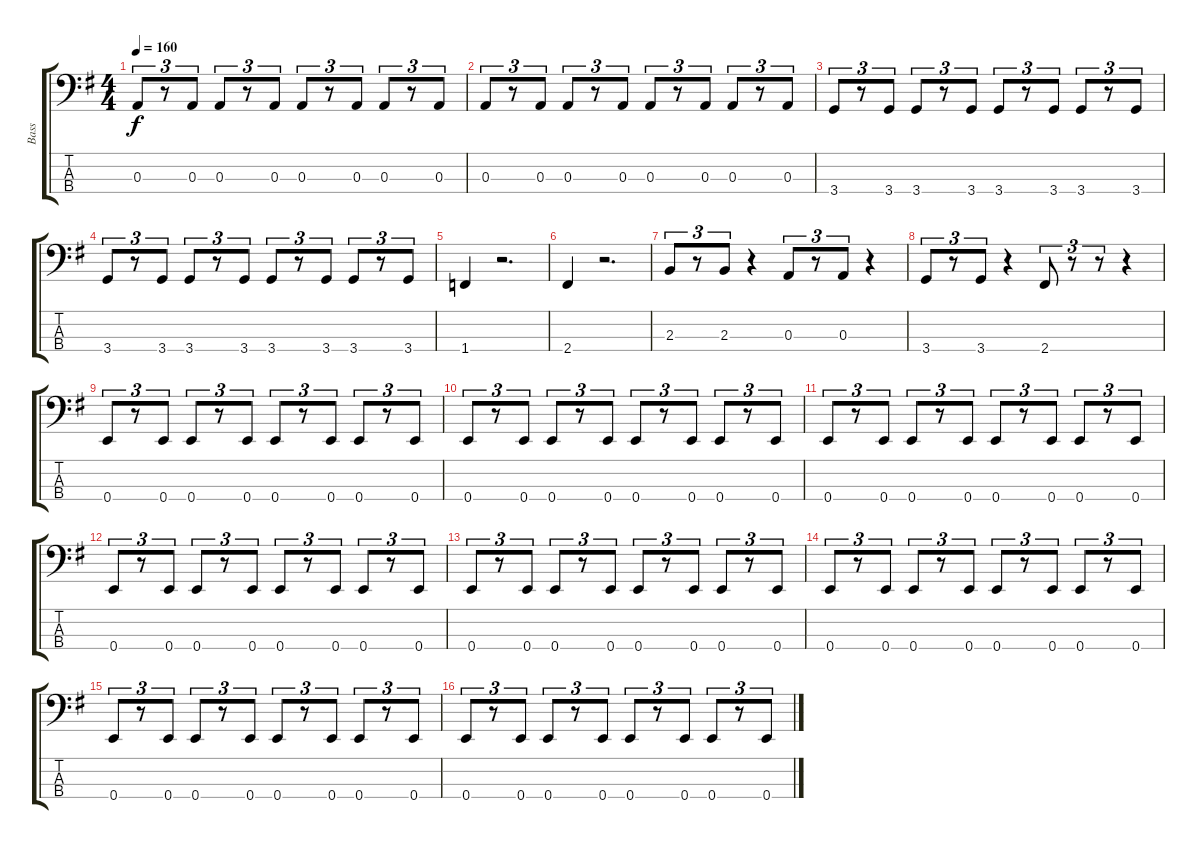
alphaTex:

\track ("Bass" "Bass") {instrument electricbasspick}
\staff {score tabs}
\tuning (G2 D2 A1 E1) {hide}
\ts (4 4)
\tempo 160
\clef f4
\ks g
0.3.8{tu (3 2) dy f} r.8{tu (3 2)} 0.3.8{tu (3 2)} 0.3.8{tu (3 2)} r.8{tu (3 2)} 0.3.8{tu (3 2)} 0.3.8{tu (3 2)} r.8{tu (3 2)} 0.3.8{tu (3 2)} 0.3.8{tu (3 2)} r.8{tu (3 2)} 0.3.8{tu (3 2)} |
0.3.8{tu (3 2)} r.8{tu (3 2)} 0.3.8{tu (3 2)} 0.3.8{tu (3 2)} r.8{tu (3 2)} 0.3.8{tu (3 2)} 0.3.8{tu (3 2)} r.8{tu (3 2)} 0.3.8{tu (3 2)} 0.3.8{tu (3 2)} r.8{tu (3 2)} 0.3.8{tu (3 2)} |
3.4.8{tu (3 2)} r.8{tu (3 2)} 3.4.8{tu (3 2)} 3.4.8{tu (3 2)} r.8{tu (3 2)} 3.4.8{tu (3 2)} 3.4.8{tu (3 2)} r.8{tu (3 2)} 3.4.8{tu (3 2)} 3.4.8{tu (3 2)} r.8{tu (3 2)} 3.4.8{tu (3 2)} |
3.4.8{tu (3 2)} r.8{tu (3 2)} 3.4.8{tu (3 2)} 3.4.8{tu (3 2)} r.8{tu (3 2)} 3.4.8{tu (3 2)} 3.4.8{tu (3 2)} r.8{tu (3 2)} 3.4.8{tu (3 2)} 3.4.8{tu (3 2)} r.8{tu (3 2)} 3.4.8{tu (3 2)} |
1.4.4 r.2{d} |
2.4.4 r.2{d} |
2.3.8{tu (3 2)} r.8{tu (3 2)} 2.3.8{tu (3 2)} r.4 0.3.8{tu (3 2)} r.8{tu (3 2)} 0.3.8{tu (3 2)} r.4 |
3.4.8{tu (3 2)} r.8{tu (3 2)} 3.4.8{tu (3 2)} r.4 2.4.8{tu (3 2)} r.8{tu (3 2)} r.8{tu (3 2)} r.4 |
0.4.8{tu (3 2)} r.8{tu (3 2)} 0.4.8{tu (3 2)} 0.4.8{tu (3 2)} r.8{tu (3 2)} 0.4.8{tu (3 2)} 0.4.8{tu (3 2)} r.8{tu (3 2)} 0.4.8{tu (3 2)} 0.4.8{tu (3 2)} r.8{tu (3 2)} 0.4.8{tu (3 2)} |
0.4.8{tu (3 2)} r.8{tu (3 2)} 0.4.8{tu (3 2)} 0.4.8{tu (3 2)} r.8{tu (3 2)} 0.4.8{tu (3 2)} 0.4.8{tu (3 2)} r.8{tu (3 2)} 0.4.8{tu (3 2)} 0.4.8{tu (3 2)} r.8{tu (3 2)} 0.4.8{tu (3 2)} |
0.4.8{tu (3 2)} r.8{tu (3 2)} 0.4.8{tu (3 2)} 0.4.8{tu (3 2)} r.8{tu (3 2)} 0.4.8{tu (3 2)} 0.4.8{tu (3 2)} r.8{tu (3 2)} 0.4.8{tu (3 2)} 0.4.8{tu (3 2)} r.8{tu (3 2)} 0.4.8{tu (3 2)} |
0.4.8{tu (3 2)} r.8{tu (3 2)} 0.4.8{tu (3 2)} 0.4.8{tu (3 2)} r.8{tu (3 2)} 0.4.8{tu (3 2)} 0.4.8{tu (3 2)} r.8{tu (3 2)} 0.4.8{tu (3 2)} 0.4.8{tu (3 2)} r.8{tu (3 2)} 0.4.8{tu (3 2)} |
0.4.8{tu (3 2)} r.8{tu (3 2)} 0.4.8{tu (3 2)} 0.4.8{tu (3 2)} r.8{tu (3 2)} 0.4.8{tu (3 2)} 0.4.8{tu (3 2)} r.8{tu (3 2)} 0.4.8{tu (3 2)} 0.4.8{tu (3 2)} r.8{tu (3 2)} 0.4.8{tu (3 2)} |
0.4.8{tu (3 2)} r.8{tu (3 2)} 0.4.8{tu (3 2)} 0.4.8{tu (3 2)} r.8{tu (3 2)} 0.4.8{tu (3 2)} 0.4.8{tu (3 2)} r.8{tu (3 2)} 0.4.8{tu (3 2)} 0.4.8{tu (3 2)} r.8{tu (3 2)} 0.4.8{tu (3 2)} |
0.4.8{tu (3 2)} r.8{tu (3 2)} 0.4.8{tu (3 2)} 0.4.8{tu (3 2)} r.8{tu (3 2)} 0.4.8{tu (3 2)} 0.4.8{tu (3 2)} r.8{tu (3 2)} 0.4.8{tu (3 2)} 0.4.8{tu (3 2)} r.8{tu (3 2)} 0.4.8{tu (3 2)} |
0.4.8{tu (3 2)} r.8{tu (3 2)} 0.4.8{tu (3 2)} 0.4.8{tu (3 2)} r.8{tu (3 2)} 0.4.8{tu (3 2)} 0.4.8{tu (3 2)} r.8{tu (3 2)} 0.4.8{tu (3 2)} 0.4.8{tu (3 2)} r.8{tu (3 2)} 0.4.8{tu (3 2)}
